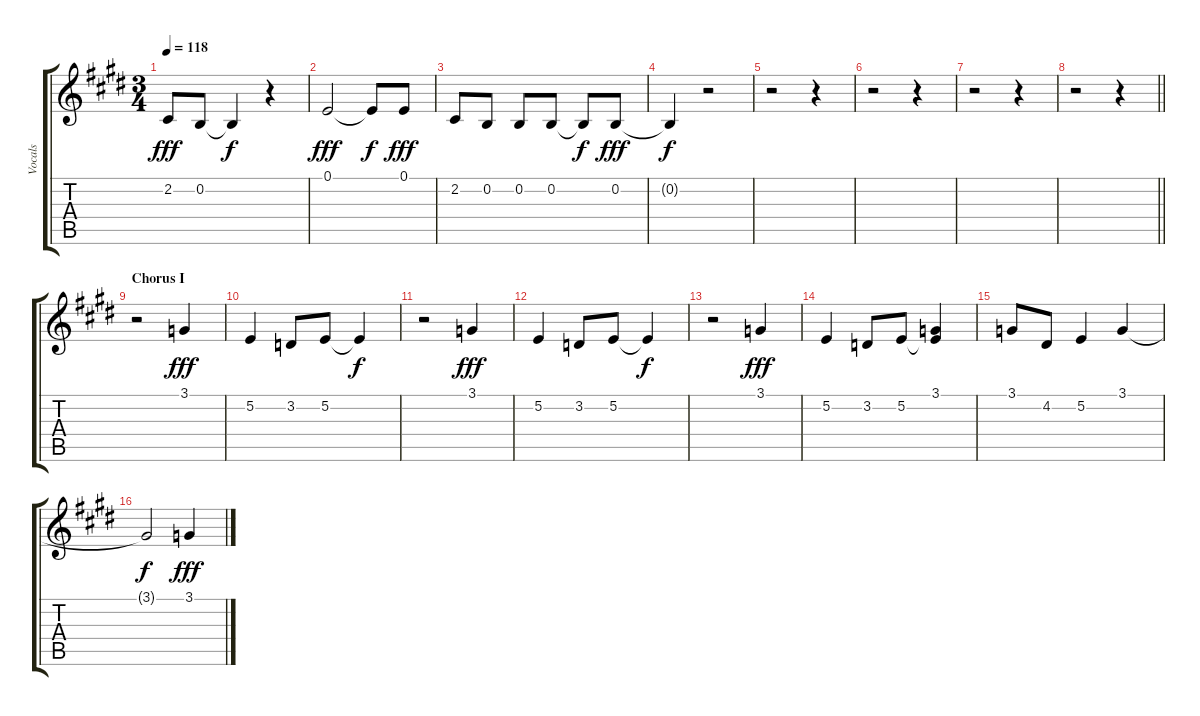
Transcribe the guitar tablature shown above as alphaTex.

\track ("Vocals" "Vocals") {instrument lead6voice}
\staff {score tabs}
\tuning (E4 B3 G3 D3 A2 E2) {hide}
\ts (3 4)
\tempo 118
\clef g2
\ks e
2.2.8{dy fff} 0.2.8 0.2{t}.4{dy f} r.4 |
0.1.2{dy fff} 0.1{t}.8{dy f} 0.1.8{dy fff} |
2.2.8 0.2.8 0.2.8 0.2.8 0.2{t}.8{dy f} 0.2.8{dy fff} |
0.2{t}.4{dy f} r.2 |
r.2 r.4 |
r.2 r.4 |
r.2 r.4 |
\barLineRight lightlight
r.2 r.4 |
\section ("" "Chorus I")
r.2 3.1.4{dy fff} |
5.2.4 3.2.8 5.2.8 5.2{t}.4{dy f} |
r.2 3.1.4{dy fff} |
5.2.4 3.2.8 5.2.8 5.2{t}.4{dy f} |
r.2 3.1.4{dy fff} |
5.2.4 3.2.8 5.2.8 (3.1 5.2{t}).4 |
3.1.8 4.2.8 5.2.4 3.1.4 |
3.1{t}.2{dy f} 3.1.4{dy fff}
